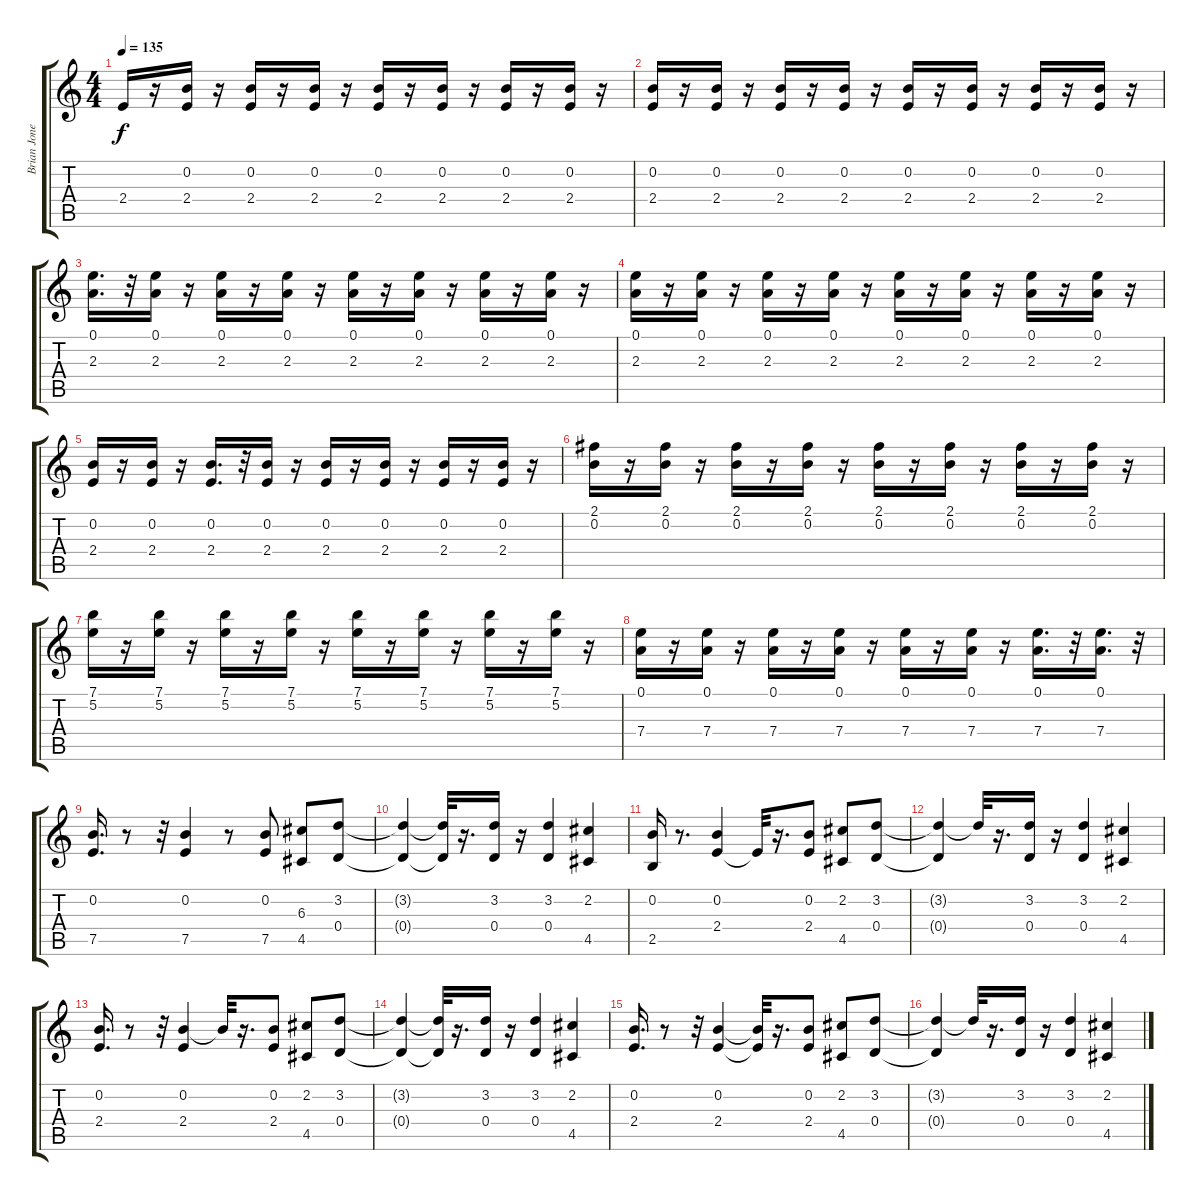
\track ("Brian Jones - Rhythm" "Brian Jone") {instrument electricguitarclean}
\staff {score tabs}
\tuning (E4 B3 G3 D3 A2 E2) {hide}
\ts (4 4)
\tempo 135
\clef g2
\ks c
2.4.16{dy f} r.16 (0.2 2.4).16 r.16 (0.2 2.4).16 r.16 (0.2 2.4).16 r.16 (0.2 2.4).16 r.16 (0.2 2.4).16 r.16 (0.2 2.4).16 r.16 (0.2 2.4).16 r.16 |
(0.2 2.4).16 r.16 (0.2 2.4).16 r.16 (0.2 2.4).16 r.16 (0.2 2.4).16 r.16 (0.2 2.4).16 r.16 (0.2 2.4).16 r.16 (0.2 2.4).16 r.16 (0.2 2.4).16 r.16 |
(0.1 2.3).16{d} r.32 (0.1 2.3).16 r.16 (0.1 2.3).16 r.16 (0.1 2.3).16 r.16 (0.1 2.3).16 r.16 (0.1 2.3).16 r.16 (0.1 2.3).16 r.16 (0.1 2.3).16 r.16 |
(0.1 2.3).16 r.16 (0.1 2.3).16 r.16 (0.1 2.3).16 r.16 (0.1 2.3).16 r.16 (0.1 2.3).16 r.16 (0.1 2.3).16 r.16 (0.1 2.3).16 r.16 (0.1 2.3).16 r.16 |
(0.2 2.4).16 r.16 (0.2 2.4).16 r.16 (0.2 2.4).16{d} r.32 (0.2 2.4).16 r.16 (0.2 2.4).16 r.16 (0.2 2.4).16 r.16 (0.2 2.4).16 r.16 (0.2 2.4).16 r.16 |
(2.1 0.2).16 r.16 (2.1 0.2).16 r.16 (2.1 0.2).16 r.16 (2.1 0.2).16 r.16 (2.1 0.2).16 r.16 (2.1 0.2).16 r.16 (2.1 0.2).16 r.16 (2.1 0.2).16 r.16 |
(7.1 5.2).16 r.16 (7.1 5.2).16 r.16 (7.1 5.2).16 r.16 (7.1 5.2).16 r.16 (7.1 5.2).16 r.16 (7.1 5.2).16 r.16 (7.1 5.2).16 r.16 (7.1 5.2).16 r.16 |
(0.1 7.4).16 r.16 (0.1 7.4).16 r.16 (0.1 7.4).16 r.16 (0.1 7.4).16 r.16 (0.1 7.4).16 r.16 (0.1 7.4).16 r.16 (0.1 7.4).16{d} r.32 (0.1 7.4).16{d} r.32 |
(0.2 7.5).16{d} r.8 r.32 (0.2 7.5).4 r.8 (0.2 7.5).8 (6.3 4.5).8 (3.2 0.4).8 |
(3.2{t} 0.4{t}).4 (3.2{t} 0.4{t}).32 r.16{d} (3.2 0.4).16 r.16 (3.2 0.4).4 (2.2 4.5).4 |
(0.2 2.5).16 r.8{d} (0.2 2.4).4 2.4{t}.32 r.16{d} (0.2 2.4).8 (2.2 4.5).8 (3.2 0.4).8 |
(3.2{t} 0.4{t}).4 3.2{t}.32 r.16{d} (3.2 0.4).16 r.16 (3.2 0.4).4 (2.2 4.5).4 |
(0.2 2.4).16{d} r.8 r.32 (0.2 2.4).4 0.2{t}.32 r.16{d} (0.2 2.4).8 (2.2 4.5).8 (3.2 0.4).8 |
(3.2{t} 0.4{t}).4 (3.2{t} 0.4{t}).32 r.16{d} (3.2 0.4).16 r.16 (3.2 0.4).4 (2.2 4.5).4 |
(0.2 2.4).16{d} r.8 r.32 (0.2 2.4).4 (0.2{t} 2.4{t}).32 r.16{d} (0.2 2.4).8 (2.2 4.5).8 (3.2 0.4).8 |
(3.2{t} 0.4{t}).4 3.2{t}.32 r.16{d} (3.2 0.4).16 r.16 (3.2 0.4).4 (2.2 4.5).4
